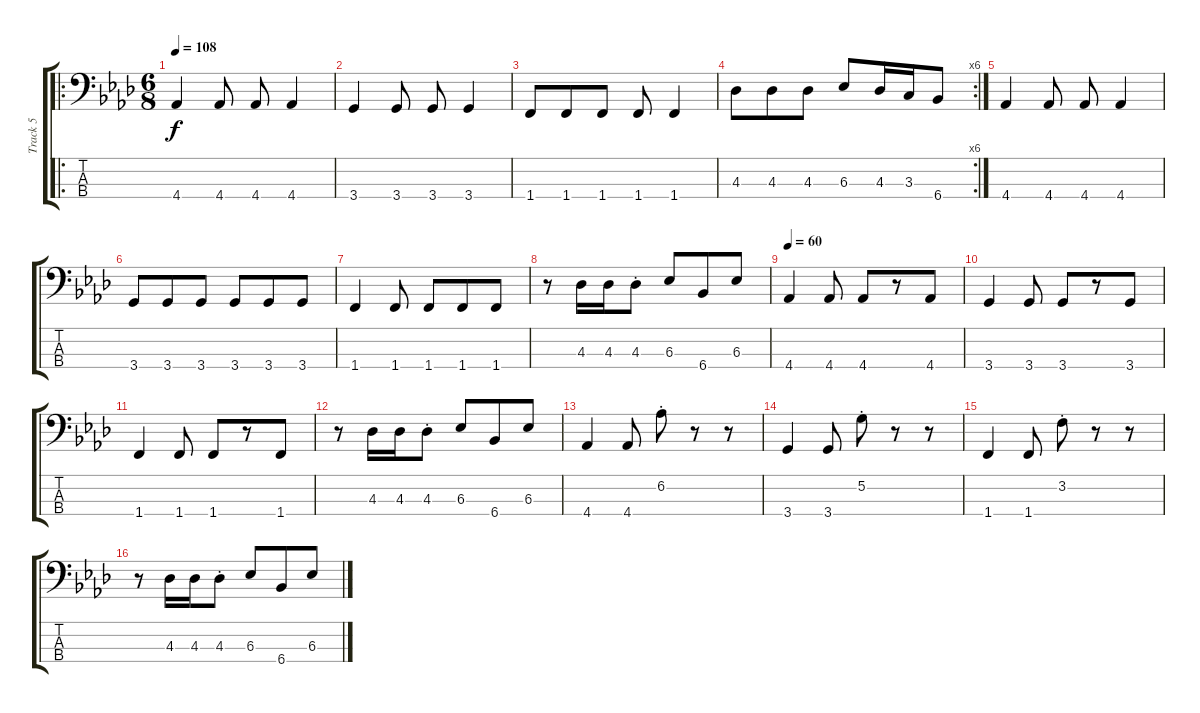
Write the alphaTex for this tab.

\track ("Track 5" "Track 5") {instrument acousticbass}
\staff {score tabs}
\tuning (G2 D2 A1 E1) {hide}
\ro
\ts (6 8)
\tempo 108
\clef f4
\ks ab
4.4.4{dy f} 4.4.8 4.4.8 4.4.4 |
3.4.4 3.4.8 3.4.8 3.4.4 |
1.4.8 1.4.8 1.4.8 1.4.8 1.4.4 |
\rc 6
4.3.8 4.3.8 4.3.8 6.3.8 4.3.16 3.3.16 6.4.8 |
4.4.4 4.4.8 4.4.8 4.4.4 |
3.4.8 3.4.8 3.4.8 3.4.8 3.4.8 3.4.8 |
1.4.4 1.4.8 1.4.8 1.4.8 1.4.8 |
r.8 4.3.16 4.3.16 4.3{st}.8 6.3.8 6.4.8 6.3.8 |
\tempo 60
4.4.4 4.4.8 4.4.8 r.8 4.4.8 |
3.4.4 3.4.8 3.4.8 r.8 3.4.8 |
1.4.4 1.4.8 1.4.8 r.8 1.4.8 |
r.8 4.3.16 4.3.16 4.3{st}.8 6.3.8 6.4.8 6.3.8 |
4.4.4 4.4.8 6.2{st}.8 r.8 r.8 |
3.4.4 3.4.8 5.2{st}.8 r.8 r.8 |
1.4.4 1.4.8 3.2{st}.8 r.8 r.8 |
r.8 4.3.16 4.3.16 4.3{st}.8 6.3.8 6.4.8 6.3.8
